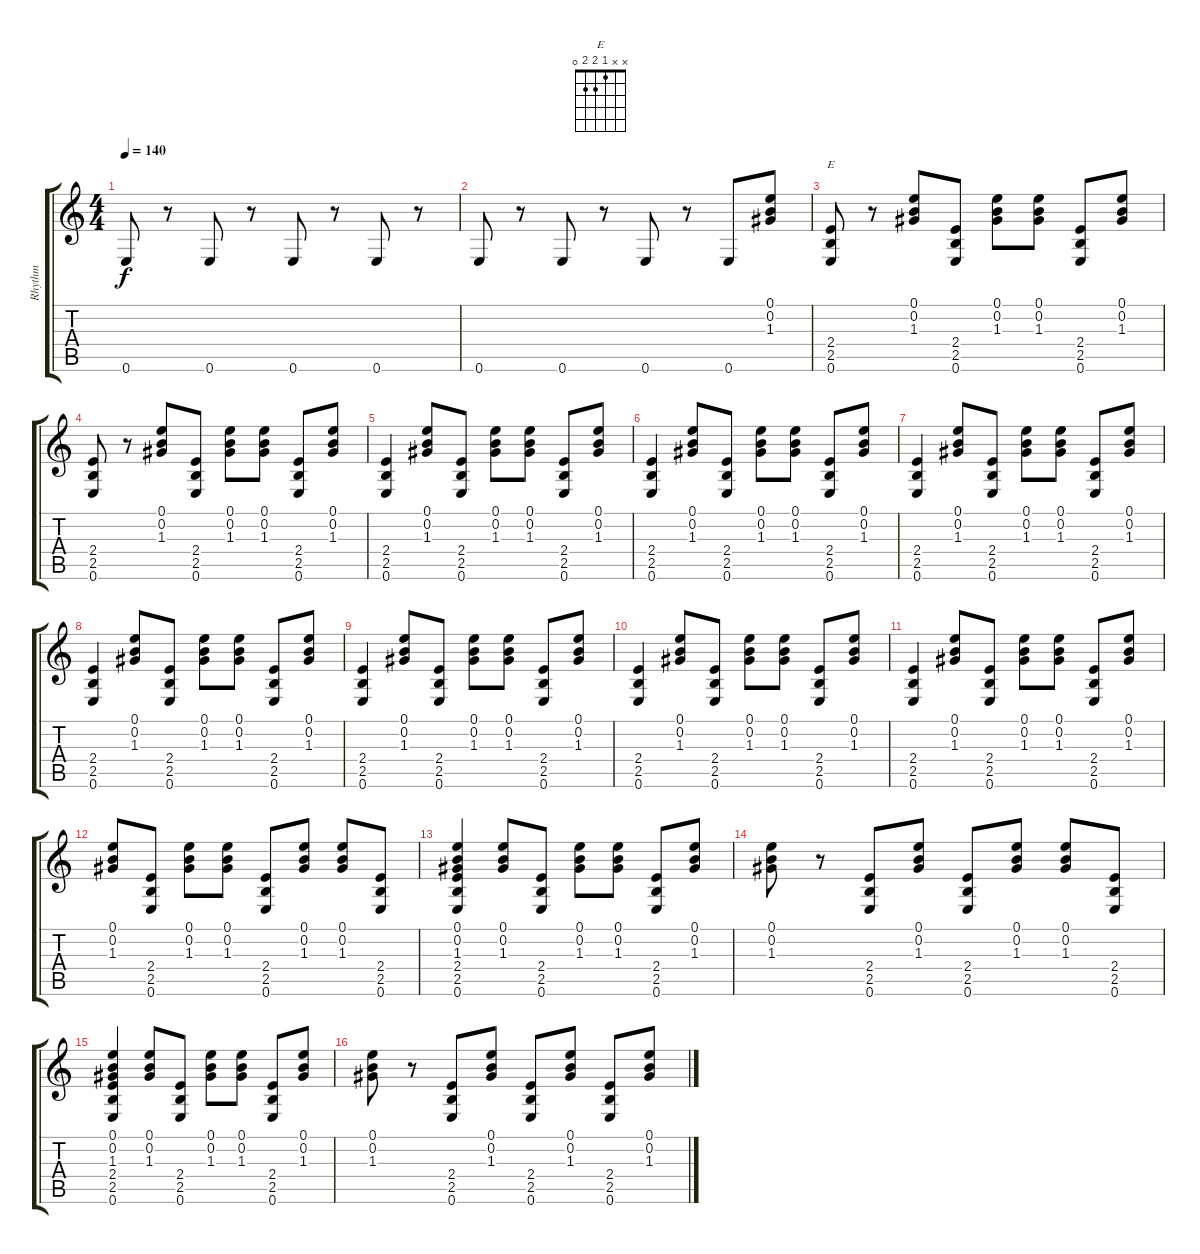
\track ("Rhythm" "Rhythm") {instrument acousticguitarsteel}
\staff {score tabs}
\tuning (E4 B3 G3 D3 A2 E2) {hide}
\chord ("E" x x 1 2 2 0)
\ts (4 4)
\tempo 140
\clef g2
\ks c
0.6.8{dy f instrument acousticguitarsteel} r.8 0.6.8 r.8 0.6.8 r.8 0.6.8 r.8 |
0.6.8 r.8 0.6.8 r.8 0.6.8 r.8 0.6.8 (0.1 0.2 1.3).8 |
(2.4 2.5 0.6).8{ch "E"} r.8 (0.1 0.2 1.3).8 (2.4 2.5 0.6).8 (0.1 0.2 1.3).8 (0.1 0.2 1.3).8 (2.4 2.5 0.6).8 (0.1 0.2 1.3).8 |
(2.4 2.5 0.6).8 r.8 (0.1 0.2 1.3).8 (2.4 2.5 0.6).8 (0.1 0.2 1.3).8 (0.1 0.2 1.3).8 (2.4 2.5 0.6).8 (0.1 0.2 1.3).8 |
(2.4 2.5 0.6).4 (0.1 0.2 1.3).8 (2.4 2.5 0.6).8 (0.1 0.2 1.3).8 (0.1 0.2 1.3).8 (2.4 2.5 0.6).8 (0.1 0.2 1.3).8 |
(2.4 2.5 0.6).4 (0.1 0.2 1.3).8 (2.4 2.5 0.6).8 (0.1 0.2 1.3).8 (0.1 0.2 1.3).8 (2.4 2.5 0.6).8 (0.1 0.2 1.3).8 |
(2.4 2.5 0.6).4 (0.1 0.2 1.3).8 (2.4 2.5 0.6).8 (0.1 0.2 1.3).8 (0.1 0.2 1.3).8 (2.4 2.5 0.6).8 (0.1 0.2 1.3).8 |
(2.4 2.5 0.6).4 (0.1 0.2 1.3).8 (2.4 2.5 0.6).8 (0.1 0.2 1.3).8 (0.1 0.2 1.3).8 (2.4 2.5 0.6).8 (0.1 0.2 1.3).8 |
(2.4 2.5 0.6).4 (0.1 0.2 1.3).8 (2.4 2.5 0.6).8 (0.1 0.2 1.3).8 (0.1 0.2 1.3).8 (2.4 2.5 0.6).8 (0.1 0.2 1.3).8 |
(2.4 2.5 0.6).4 (0.1 0.2 1.3).8 (2.4 2.5 0.6).8 (0.1 0.2 1.3).8 (0.1 0.2 1.3).8 (2.4 2.5 0.6).8 (0.1 0.2 1.3).8 |
(2.4 2.5 0.6).4 (0.1 0.2 1.3).8 (2.4 2.5 0.6).8 (0.1 0.2 1.3).8 (0.1 0.2 1.3).8 (2.4 2.5 0.6).8 (0.1 0.2 1.3).8 |
(0.1 0.2 1.3).8 (2.4 2.5 0.6).8 (0.1 0.2 1.3).8 (0.1 0.2 1.3).8 (2.4 2.5 0.6).8 (0.1 0.2 1.3).8 (0.1 0.2 1.3).8 (2.4 2.5 0.6).8 |
(0.1 0.2 1.3 2.4 2.5 0.6).4 (0.1 0.2 1.3).8 (2.4 2.5 0.6).8 (0.1 0.2 1.3).8 (0.1 0.2 1.3).8 (2.4 2.5 0.6).8 (0.1 0.2 1.3).8 |
(0.1 0.2 1.3).8 r.8 (2.4 2.5 0.6).8 (0.1 0.2 1.3).8 (2.4 2.5 0.6).8 (0.1 0.2 1.3).8 (0.1 0.2 1.3).8 (2.4 2.5 0.6).8 |
(0.1 0.2 1.3 2.4 2.5 0.6).4 (0.1 0.2 1.3).8 (2.4 2.5 0.6).8 (0.1 0.2 1.3).8 (0.1 0.2 1.3).8 (2.4 2.5 0.6).8 (0.1 0.2 1.3).8 |
(0.1 0.2 1.3).8 r.8 (2.4 2.5 0.6).8 (0.1 0.2 1.3).8 (2.4 2.5 0.6).8 (0.1 0.2 1.3).8 (2.4 2.5 0.6).8 (0.1 0.2 1.3).8
